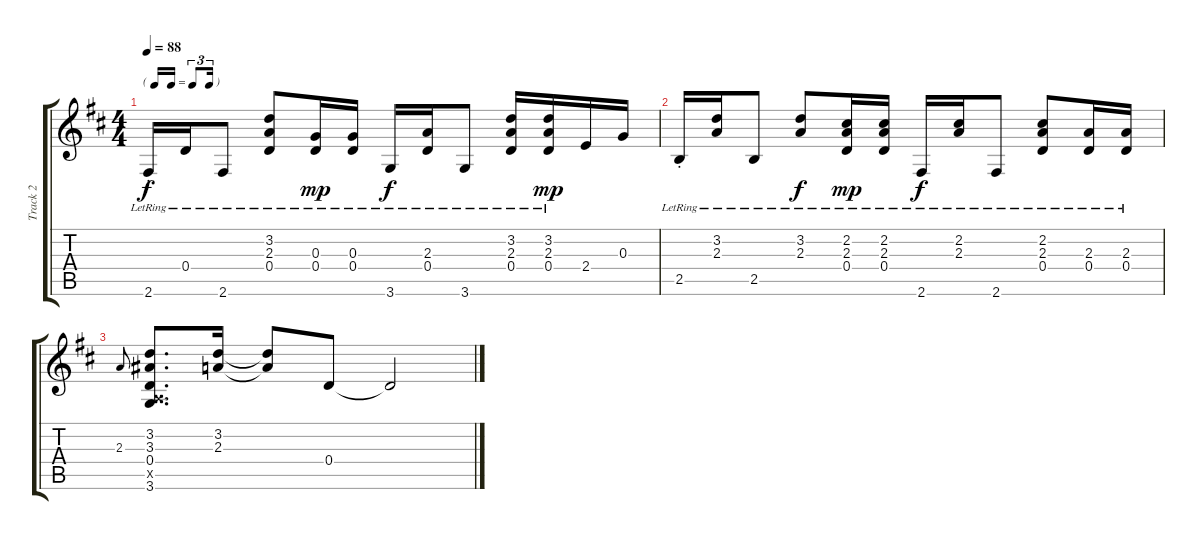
\track ("Track 2" "Track 2") {instrument acousticguitarsteel}
\staff {score tabs}
\tuning (E4 B3 G3 D3 A2 E2) {hide}
\ts (4 4)
\tf triplet16th
\tempo 88
\clef g2
\ks d
2.6{st lr}.16{dy f} 0.4{lr}.16 2.6{lr}.8 (3.2{lr} 2.3{lr} 0.4{lr}).8 (0.3{lr} 0.4{lr}).16{dy mp} (0.3{lr} 0.4{lr}).16 3.6{lr}.16{dy f} (2.3{lr} 0.4{lr}).16 3.6{lr}.8 (3.2{lr} 2.3{lr} 0.4{lr}).16 (3.2{lr} 2.3{lr} 0.4{lr}).16{dy mp} 2.4.16 0.3.16 |
2.5{st lr}.16 (3.2{lr} 2.3{lr}).16 2.5{lr}.8 (3.2{lr} 2.3{lr}).8{dy f} (2.2{lr} 2.3{lr} 0.4{lr}).16{dy mp} (2.2{lr} 2.3{lr} 0.4{lr}).16 2.6{lr}.16{dy f} (2.2{lr} 2.3{lr}).16 2.6{lr}.8 (2.2{lr} 2.3{lr} 0.4{lr}).8 (2.3{lr} 0.4{lr}).16 (2.3{lr} 0.4{lr}).16 |
2.3.8{gr onbeat} (3.2 3.3 0.4 0.5{x} 3.6).8{d} (3.2 2.3).16 (3.2{t} 2.3{t}).8 0.4.8 0.4{t}.2
